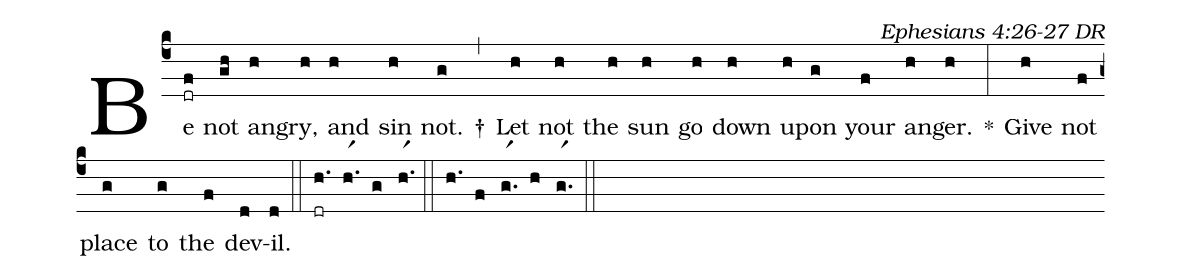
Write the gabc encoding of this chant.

commentary: Ephesians 4:26-27 DR;
%%
(c4) Be({dr}f) not(gh) ang(h)ry,(h) and(h) sin(h) not.(g) †(,) Let(h) not(h) the(h) sun(h) go(h) down(h) up(h)on(g) your(f) an(h)ger.(h) *(:)
Give(h) not(f) place(g) to(g) the(f) dev(d)il.(d) (::)
({dr}h.) (hr1.) (g) (hr1.) (::) (h.) (f) (gr1.) (h) (gr1.) (::)
